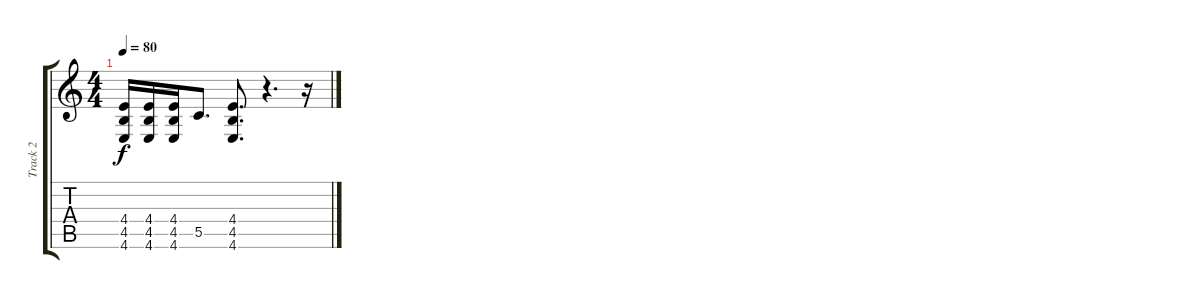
\track ("Track 2" "Track 2") {instrument distortionguitar}
\staff {score tabs}
\tuning (D4 A3 F3 C3 G2 C2) {hide}
\ts (4 4)
\tempo 80
\clef g2
\ks c
(4.4 4.5 4.6).16{dy f} (4.4 4.5 4.6).16 (4.4 4.5 4.6).16 5.5.8{d} (4.4 4.5 4.6).8{d} r.4{d} r.16
